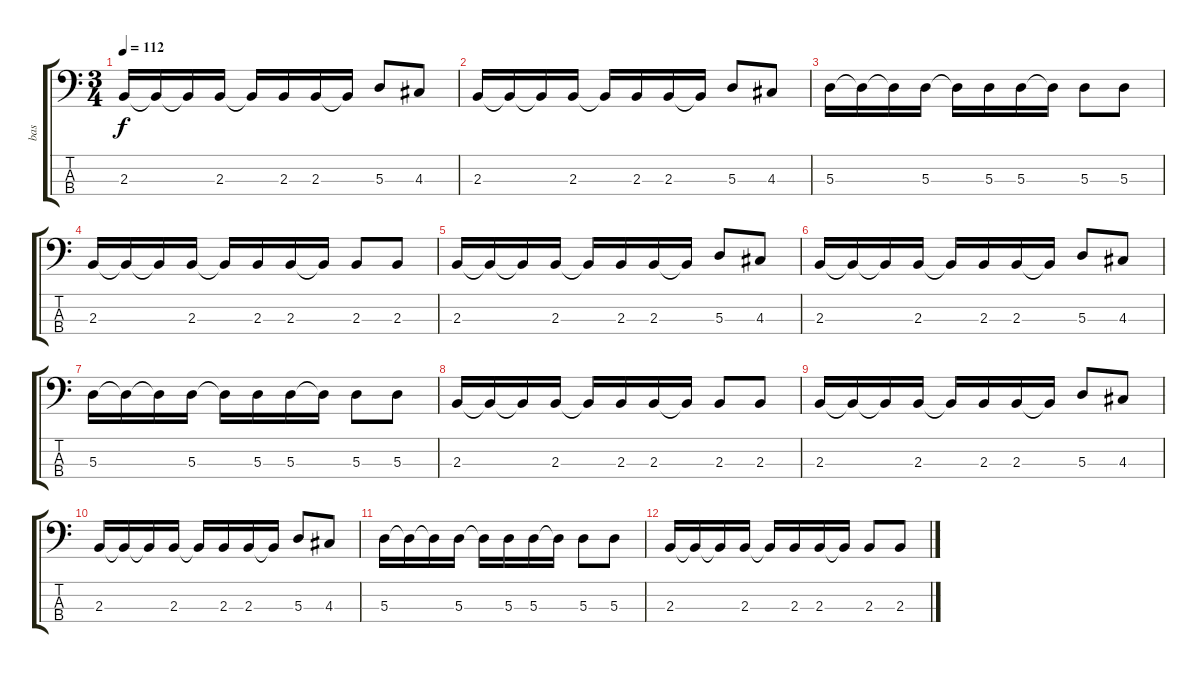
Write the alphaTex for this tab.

\track ("bas" "bas") {instrument electricbassfinger}
\staff {score tabs}
\tuning (G2 D2 A1 D1) {hide}
\ts (3 4)
\tempo 112
\clef f4
\ks c
2.3.16{dy f} 2.3{t}.16 2.3{t}.16 2.3.16 2.3{t}.16 2.3.16 2.3.16 2.3{t}.16 5.3.8 4.3.8 |
2.3.16 2.3{t}.16 2.3{t}.16 2.3.16 2.3{t}.16 2.3.16 2.3.16 2.3{t}.16 5.3.8 4.3.8 |
5.3.16 5.3{t}.16 5.3{t}.16 5.3.16 5.3{t}.16 5.3.16 5.3.16 5.3{t}.16 5.3.8 5.3.8 |
2.3.16 2.3{t}.16 2.3{t}.16 2.3.16 2.3{t}.16 2.3.16 2.3.16 2.3{t}.16 2.3.8 2.3.8 |
2.3.16 2.3{t}.16 2.3{t}.16 2.3.16 2.3{t}.16 2.3.16 2.3.16 2.3{t}.16 5.3.8 4.3.8 |
2.3.16 2.3{t}.16 2.3{t}.16 2.3.16 2.3{t}.16 2.3.16 2.3.16 2.3{t}.16 5.3.8 4.3.8 |
5.3.16 5.3{t}.16 5.3{t}.16 5.3.16 5.3{t}.16 5.3.16 5.3.16 5.3{t}.16 5.3.8 5.3.8 |
2.3.16 2.3{t}.16 2.3{t}.16 2.3.16 2.3{t}.16 2.3.16 2.3.16 2.3{t}.16 2.3.8 2.3.8 |
2.3.16 2.3{t}.16 2.3{t}.16 2.3.16 2.3{t}.16 2.3.16 2.3.16 2.3{t}.16 5.3.8 4.3.8 |
2.3.16 2.3{t}.16 2.3{t}.16 2.3.16 2.3{t}.16 2.3.16 2.3.16 2.3{t}.16 5.3.8 4.3.8 |
5.3.16 5.3{t}.16 5.3{t}.16 5.3.16 5.3{t}.16 5.3.16 5.3.16 5.3{t}.16 5.3.8 5.3.8 |
2.3.16 2.3{t}.16 2.3{t}.16 2.3.16 2.3{t}.16 2.3.16 2.3.16 2.3{t}.16 2.3.8 2.3.8
